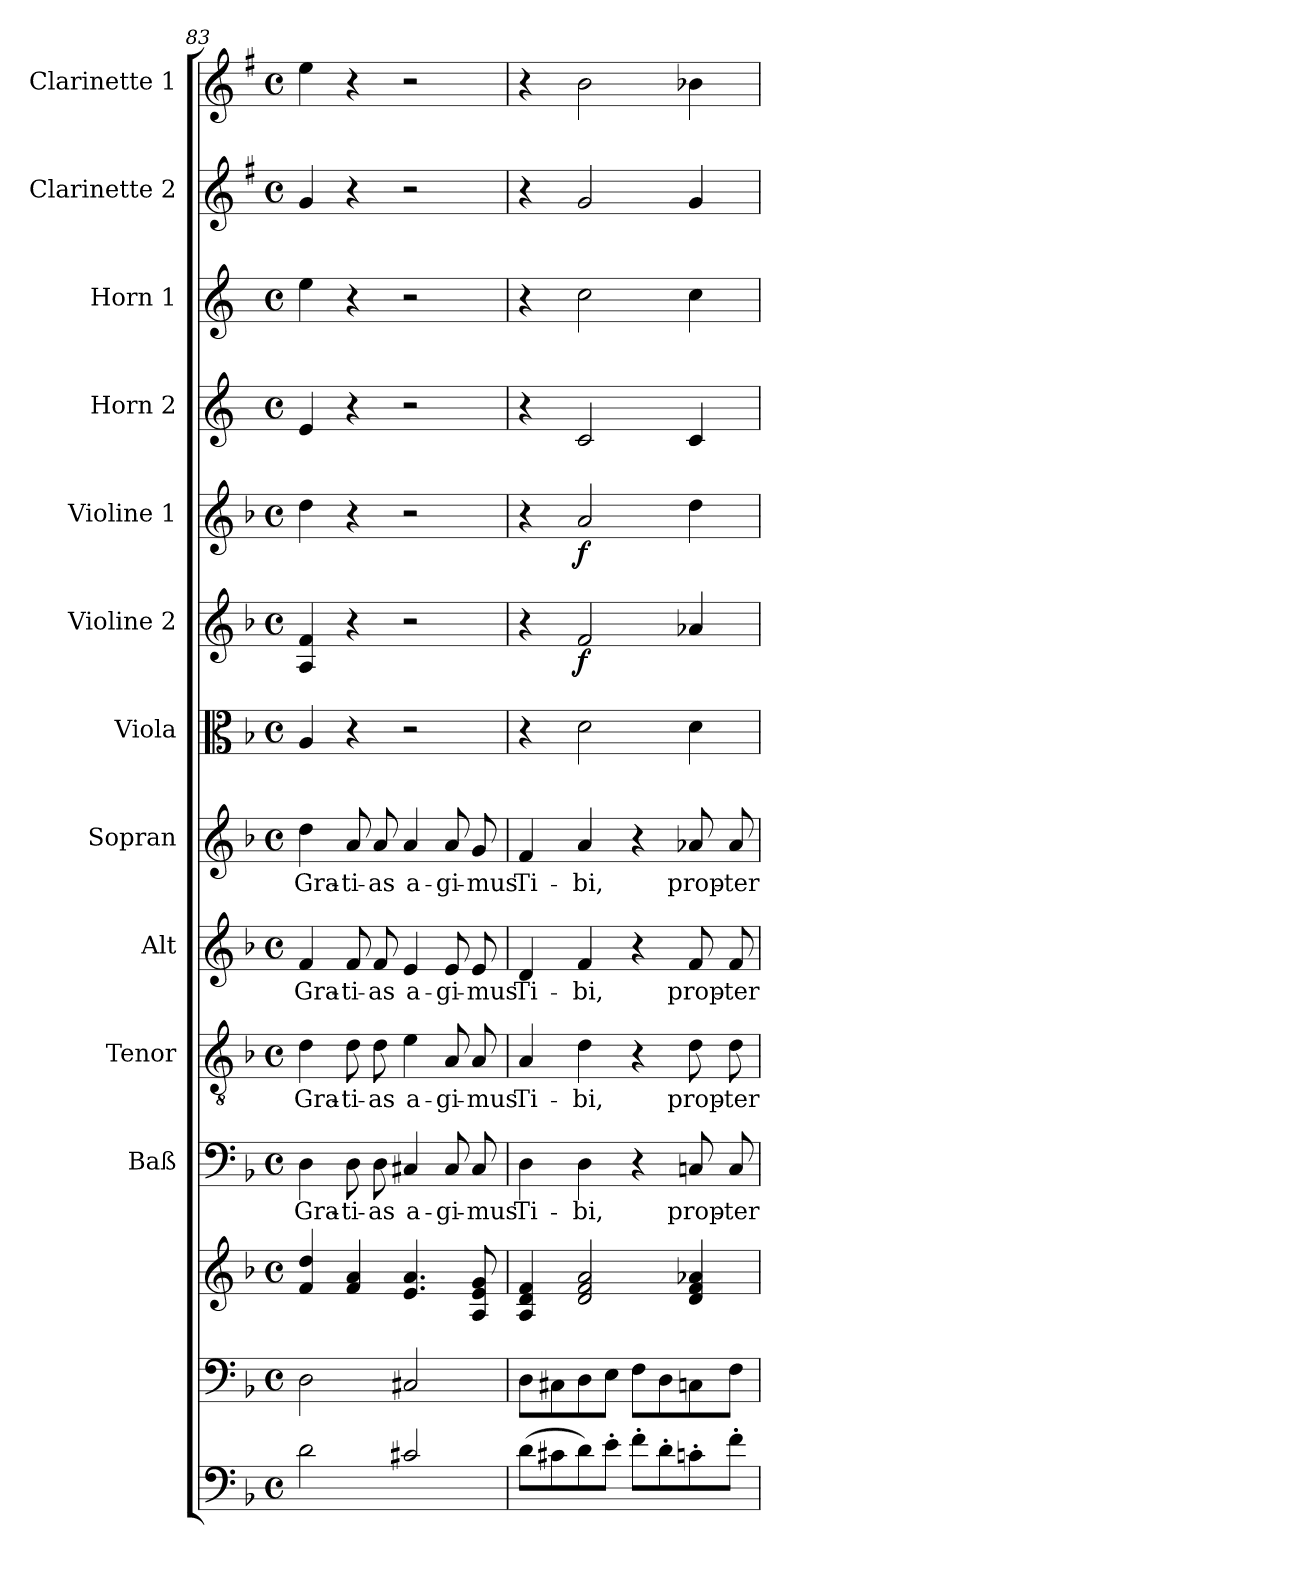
**kern	**kern	**kern	**kern	**text	**kern	**text	**kern	**text	**kern	**text	**kern	**kern	**dynam	**kern	**dynam	**kern	**kern	**kern	**kern
*part13	*part12	*part12	*part11	*part11	*part10	*part10	*part9	*part9	*part8	*part8	*part7	*part6	*part6	*part5	*part5	*part4	*part3	*part2	*part1
*staff14	*staff13	*staff12	*staff11	*staff11	*staff10	*staff10	*staff9	*staff9	*staff8	*staff8	*staff7	*staff6	*staff6	*staff5	*staff5	*staff4	*staff3	*staff2	*staff1
*	*	*	*I"Baß	*	*I"Tenor	*	*I"Alt	*	*I"Sopran	*	*I"Viola	*I"Violine 2	*	*I"Violine 1	*	*I"Horn 2	*I"Horn 1	*I"Clarinette 2	*I"Clarinette 1
*	*	*	*I'Baß	*	*I'Ten	*	*I'Alt	*	*I'Sop	*	*I'Vla.	*I'Vln. 2	*	*I'Vln. 1	*	*I'Hrn. 2	*I'Hrn. 1	*	*
*clefF4	*clefF4	*clefG2	*clefF4	*	*clefGv2	*	*clefG2	*	*clefG2	*	*clefC3	*clefG2	*	*clefG2	*	*clefG2	*clefG2	*clefG2	*clefG2
*ITrd7c12	*	*	*	*	*	*	*	*	*	*	*	*	*	*	*	*ITrd4c7	*ITrd4c7	*ITrd1c2	*ITrd1c2
*k[b-]	*k[b-]	*k[b-]	*k[b-]	*	*k[b-]	*	*k[b-]	*	*k[b-]	*	*k[b-]	*k[b-]	*	*k[b-]	*	*k[b-]	*k[b-]	*k[b-]	*k[b-]
*F:	*F:	*F:	*F:	*	*F:	*	*F:	*	*F:	*	*F:	*F:	*	*F:	*	*F:	*F:	*F:	*F:
*M4/4	*M4/4	*M4/4	*M4/4	*	*M4/4	*	*M4/4	*	*M4/4	*	*M4/4	*M4/4	*	*M4/4	*	*M4/4	*M4/4	*M4/4	*M4/4
*met(c)	*met(c)	*met(c)	*met(c)	*	*met(c)	*	*met(c)	*	*met(c)	*	*met(c)	*met(c)	*	*met(c)	*	*met(c)	*met(c)	*met(c)	*met(c)
=83	=83	=83	=83	=83	=83	=83	=83	=83	=83	=83	=83	=83	=83	=83	=83	=83	=83	=83	=83
!	!	!	!	!LO:LY:b	!	!LO:LY:b	!	!LO:LY:b	!	!LO:LY:b	!	!	!	!	!	!	!	!	!
2D\	2D\	4f/ 4dd/	4D\	Gra-	4d\	Gra-	4f/	Gra-	4dd\	Gra-	4A/	4A/ 4f/	.	4dd\	.	4A/	4a\	4f/	4dd\
!	!	!	!	!LO:LY:b	!	!LO:LY:b	!	!LO:LY:b	!	!LO:LY:b	!	!	!	!	!	!	!	!	!
.	.	4f/ 4a/	8D\	-ti-	8d\	-ti-	8f/	-ti-	8a/	-ti-	4r	4r	.	4r	.	4r	4r	4r	4r
!	!	!	!	!LO:LY:b	!	!LO:LY:b	!	!LO:LY:b	!	!LO:LY:b	!	!	!	!	!	!	!	!	!
.	.	.	8D\	-as	8d\	-as	8f/	-as	8a/	-as	.	.	.	.	.	.	.	.	.
!	!	!	!	!LO:LY:b	!	!LO:LY:b	!	!LO:LY:b	!	!LO:LY:b	!	!	!	!	!	!	!	!	!
2C#X/	2C#X/	4.e/ 4.a/	4C#X/	a-	4e\	a-	4e/	a-	4a/	a-	2r	2r	.	2r	.	2r	2r	2r	2r
!	!	!	!	!LO:LY:b	!	!LO:LY:b	!	!LO:LY:b	!	!LO:LY:b	!	!	!	!	!	!	!	!	!
.	.	.	8C#/	-gi-	8A/	-gi-	8e/	-gi-	8a/	-gi-	.	.	.	.	.	.	.	.	.
!	!	!	!	!LO:LY:b	!	!LO:LY:b	!	!LO:LY:b	!	!LO:LY:b	!	!	!	!	!	!	!	!	!
.	.	8A/ 8e/ 8g/	8C#/	-mus	8A/	-mus	8e/	-mus	8g/	-mus	.	.	.	.	.	.	.	.	.
=84	=84	=84	=84	=84	=84	=84	=84	=84	=84	=84	=84	=84	=84	=84	=84	=84	=84	=84	=84
!	!	!	!	!LO:LY:b	!	!LO:LY:b	!	!LO:LY:b	!	!LO:LY:b	!	!	!	!	!	!	!	!	!
(>8D\L	8D\L	4A/ 4d/ 4f/	4D\	Ti-	4A/	Ti-	4d/	Ti-	4f/	Ti-	4r	4r	.	4r	.	4r	4r	4r	4r
8C#X\	8C#X\	.	.	.	.	.	.	.	.	.	.	.	.	.	.	.	.	.	.
!	!	!	!	!LO:LY:b	!	!LO:LY:b	!	!LO:LY:b	!	!LO:LY:b	!	!	!LO:DY:b	!	!LO:DY:b	!	!	!	!
8D\)	8D\	2d/ 2f/ 2a/	4D\	-bi,	4d\	-bi,	4f/	-bi,	4a/	-bi,	2d\	2f/	f	2a/	f	2F/	2f\	2f/	2a\
8E'>\J	8E\J	.	.	.	.	.	.	.	.	.	.	.	.	.	.	.	.	.	.
8F'>\L	8F\L	.	4r	.	4r	.	4r	.	4r	.	.	.	.	.	.	.	.	.	.
8D'>\	8D\	.	.	.	.	.	.	.	.	.	.	.	.	.	.	.	.	.	.
!	!	!	!	!LO:LY:b	!	!LO:LY:b	!	!LO:LY:b	!	!LO:LY:b	!	!	!	!	!	!	!	!	!
8Cn'>\	8Cn\	4d/ 4f/ 4a-X/	8Cn/	prop-	8d\	prop-	8f/	prop-	8a-X/	prop-	4d\	4a-X/	.	4dd\	.	4F/	4f\	4f/	4a-X\
!	!	!	!	!LO:LY:b	!	!LO:LY:b	!	!LO:LY:b	!	!LO:LY:b	!	!	!	!	!	!	!	!	!
8F'>\J	8F\J	.	8C/	-ter	8d\	-ter	8f/	-ter	8a-/	-ter	.	.	.	.	.	.	.	.	.
=	=	=	=	=	=	=	=	=	=	=	=	=	=	=	=	=	=	=	=
*-	*-	*-	*-	*-	*-	*-	*-	*-	*-	*-	*-	*-	*-	*-	*-	*-	*-	*-	*-
